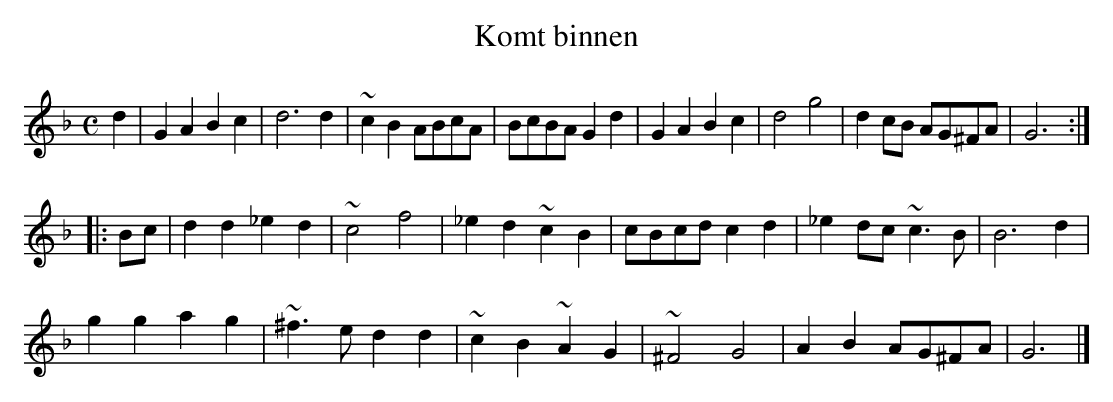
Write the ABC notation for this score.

X:1
T:Komt binnen
M:C
K:Gdor
d2|G2A2B2c2|d6d2|~c2B2ABcA|BcBAG2d2|G2A2B2c2|d4g4|d2cB AG^FA|G6:|
|:Bc|d2d2_e2d2|~c4f4|_e2d2~c2B2|cBcdc2d2|_e2dc~c3B|B6d2|
g2g2a2g2|~^f3ed2d2|~c2B2~A2G2|~^F4G4|A2B2AG^FA|G6|]
